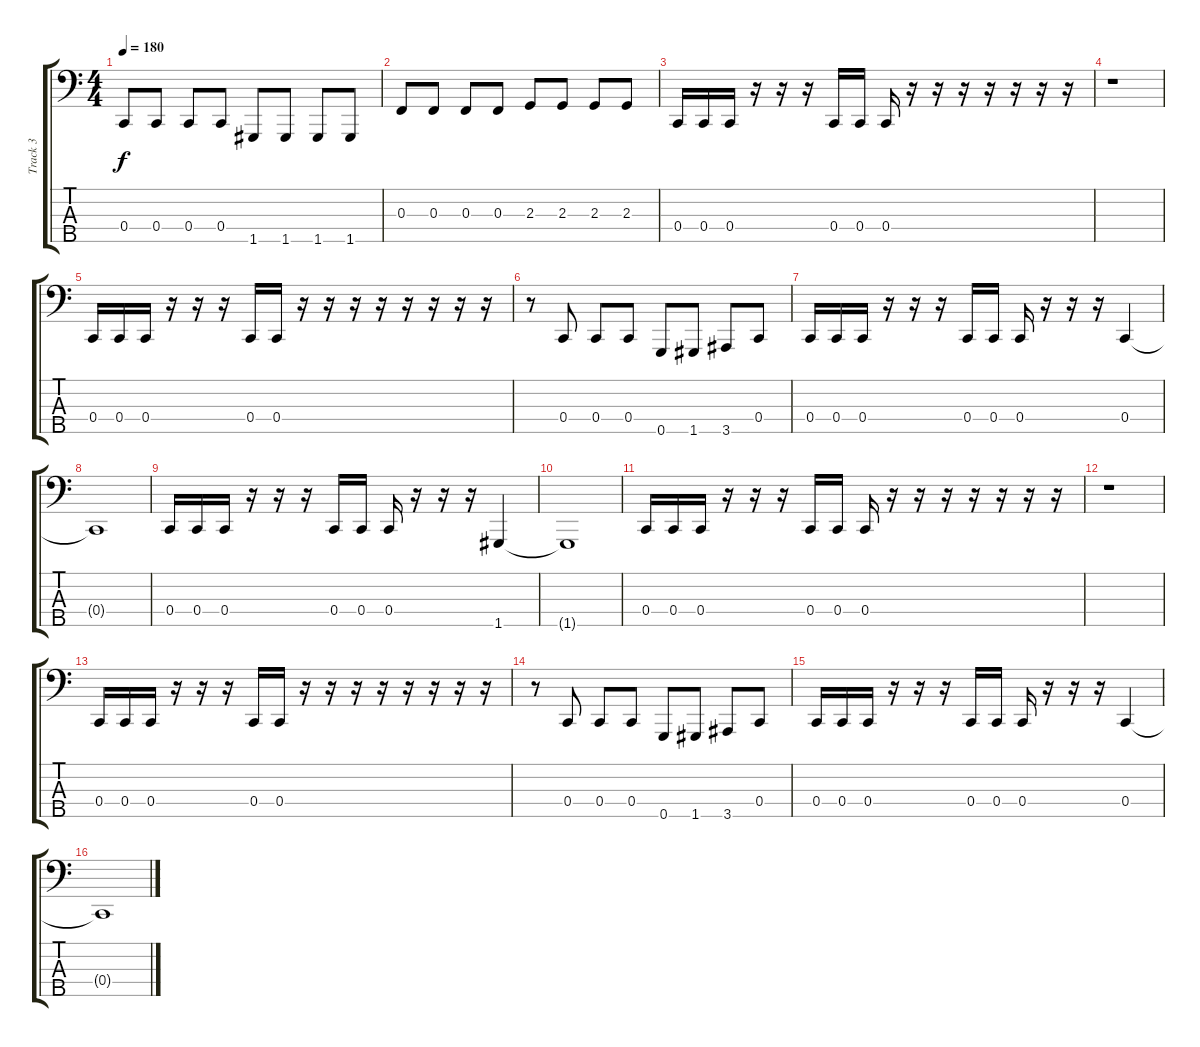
\track ("Track 3" "Track 3") {instrument electricbasspick}
\staff {score tabs}
\tuning (Eb2 Bb1 F1 C1 G0) {hide}
\ts (4 4)
\tempo 180
\clef f4
\ks c
0.4.8{dy f} 0.4.8 0.4.8 0.4.8 1.5.8 1.5.8 1.5.8 1.5.8 |
0.3.8 0.3.8 0.3.8 0.3.8 2.3.8 2.3.8 2.3.8 2.3.8 |
0.4.16 0.4.16 0.4.16 r.16 r.16 r.16 0.4.16 0.4.16 0.4.16 r.16 r.16 r.16 r.16 r.16 r.16 r.16 |
r.1 |
0.4.16 0.4.16 0.4.16 r.16 r.16 r.16 0.4.16 0.4.16 r.16 r.16 r.16 r.16 r.16 r.16 r.16 r.16 |
r.8 0.4.8 0.4.8 0.4.8 0.5.8 1.5.8 3.5.8 0.4.8 |
0.4.16 0.4.16 0.4.16 r.16 r.16 r.16 0.4.16 0.4.16 0.4.16 r.16 r.16 r.16 0.4.4 |
0.4{t}.1 |
0.4.16 0.4.16 0.4.16 r.16 r.16 r.16 0.4.16 0.4.16 0.4.16 r.16 r.16 r.16 1.5.4 |
1.5{t}.1 |
0.4.16 0.4.16 0.4.16 r.16 r.16 r.16 0.4.16 0.4.16 0.4.16 r.16 r.16 r.16 r.16 r.16 r.16 r.16 |
r.1 |
0.4.16 0.4.16 0.4.16 r.16 r.16 r.16 0.4.16 0.4.16 r.16 r.16 r.16 r.16 r.16 r.16 r.16 r.16 |
r.8 0.4.8 0.4.8 0.4.8 0.5.8 1.5.8 3.5.8 0.4.8 |
0.4.16 0.4.16 0.4.16 r.16 r.16 r.16 0.4.16 0.4.16 0.4.16 r.16 r.16 r.16 0.4.4 |
0.4{t}.1
